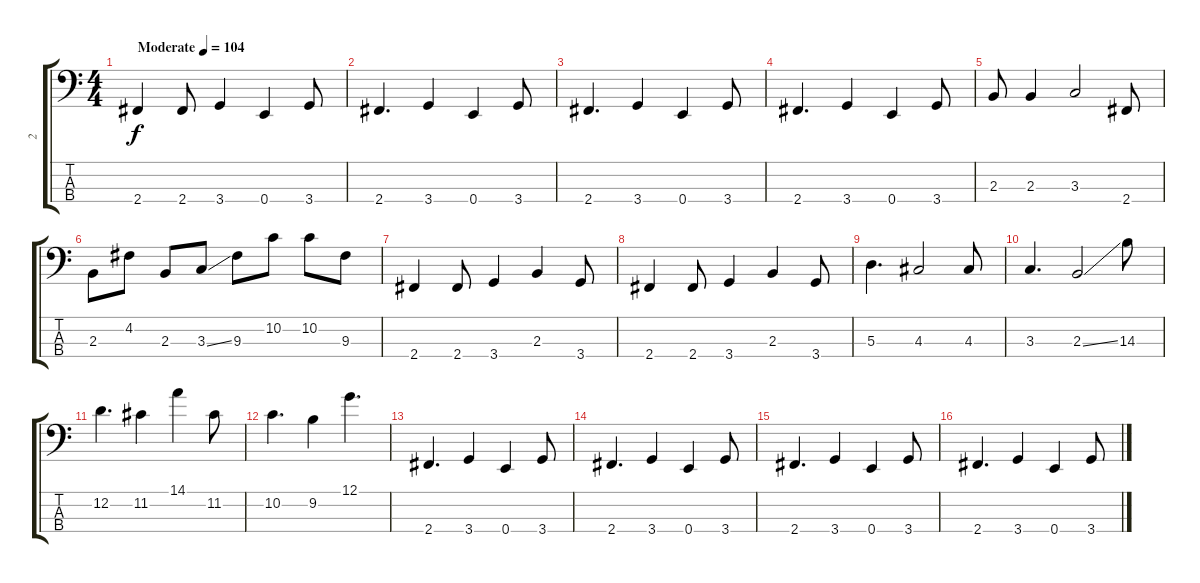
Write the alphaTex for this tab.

\track ("2" "2") {instrument electricbasspick}
\staff {score tabs}
\tuning (G2 D2 A1 E1) {hide}
\ts (4 4)
\tempo (104 "Moderate")
\clef f4
\ks c
2.4.4{dy f instrument electricbasspick} 2.4.8 3.4.4 0.4.4 3.4.8 |
2.4.4{d} 3.4.4 0.4.4 3.4.8 |
2.4.4{d} 3.4.4 0.4.4 3.4.8 |
2.4.4{d} 3.4.4 0.4.4 3.4.8 |
2.3.8 2.3.4 3.3.2 2.4.8 |
2.3.8 4.2.8 2.3.8 3.3{ss}.8 9.3.8 10.2.8 10.2.8 9.3.8 |
2.4.4 2.4.8 3.4.4 2.3.4 3.4.8 |
2.4.4 2.4.8 3.4.4 2.3.4 3.4.8 |
5.3.4{d} 4.3.2 4.3.8 |
3.3.4{d} 2.3{ss}.2 14.3.8 |
12.2.4{d} 11.2.4 14.1.4 11.2.8 |
10.2.4{d} 9.2.4 12.1.4{d} |
2.4.4{d} 3.4.4 0.4.4 3.4.8 |
2.4.4{d} 3.4.4 0.4.4 3.4.8 |
2.4.4{d} 3.4.4 0.4.4 3.4.8 |
2.4.4{d} 3.4.4 0.4.4 3.4.8
